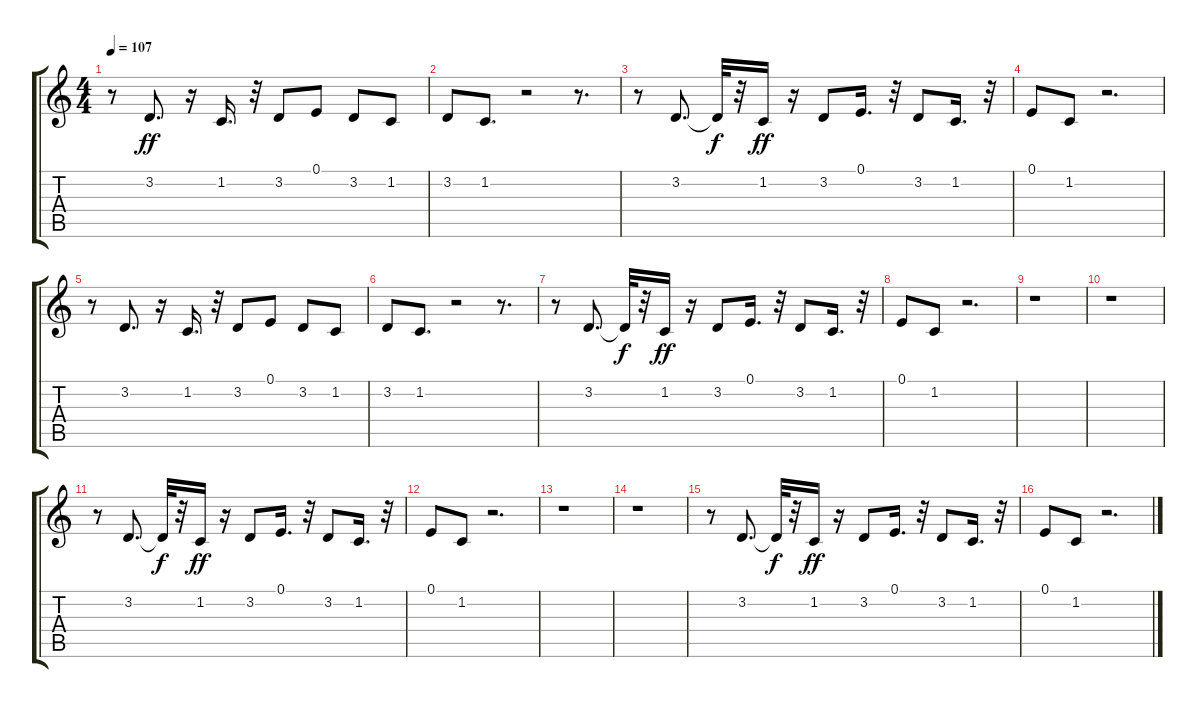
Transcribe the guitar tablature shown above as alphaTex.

\track "" {instrument choiraahs}
\staff {score tabs}
\tuning (E4 B3 G3 D3 A2 E2) {hide}
\ts (4 4)
\tempo 107
\clef g2
\ks c
r.8{dy ff} 3.2.8{d} r.16 1.2.16{d} r.32 3.2.8 0.1.8 3.2.8 1.2.8 |
3.2.8 1.2.8{d} r.2 r.8{d} |
r.8 3.2.8{d} 3.2{t}.32{dy f} r.32 1.2.16{dy ff} r.16 3.2.8 0.1.16{d} r.32 3.2.8 1.2.16{d} r.32 |
0.1.8 1.2.8 r.2{d} |
r.8 3.2.8{d} r.16 1.2.16{d} r.32 3.2.8 0.1.8 3.2.8 1.2.8 |
3.2.8 1.2.8{d} r.2 r.8{d} |
r.8 3.2.8{d} 3.2{t}.32{dy f} r.32 1.2.16{dy ff} r.16 3.2.8 0.1.16{d} r.32 3.2.8 1.2.16{d} r.32 |
0.1.8 1.2.8 r.2{d} |
r.1 |
r.1 |
r.8 3.2.8{d} 3.2{t}.32{dy f} r.32 1.2.16{dy ff} r.16 3.2.8 0.1.16{d} r.32 3.2.8 1.2.16{d} r.32 |
0.1.8 1.2.8 r.2{d} |
r.1 |
r.1 |
r.8 3.2.8{d} 3.2{t}.32{dy f} r.32 1.2.16{dy ff} r.16 3.2.8 0.1.16{d} r.32 3.2.8 1.2.16{d} r.32 |
0.1.8 1.2.8 r.2{d}
